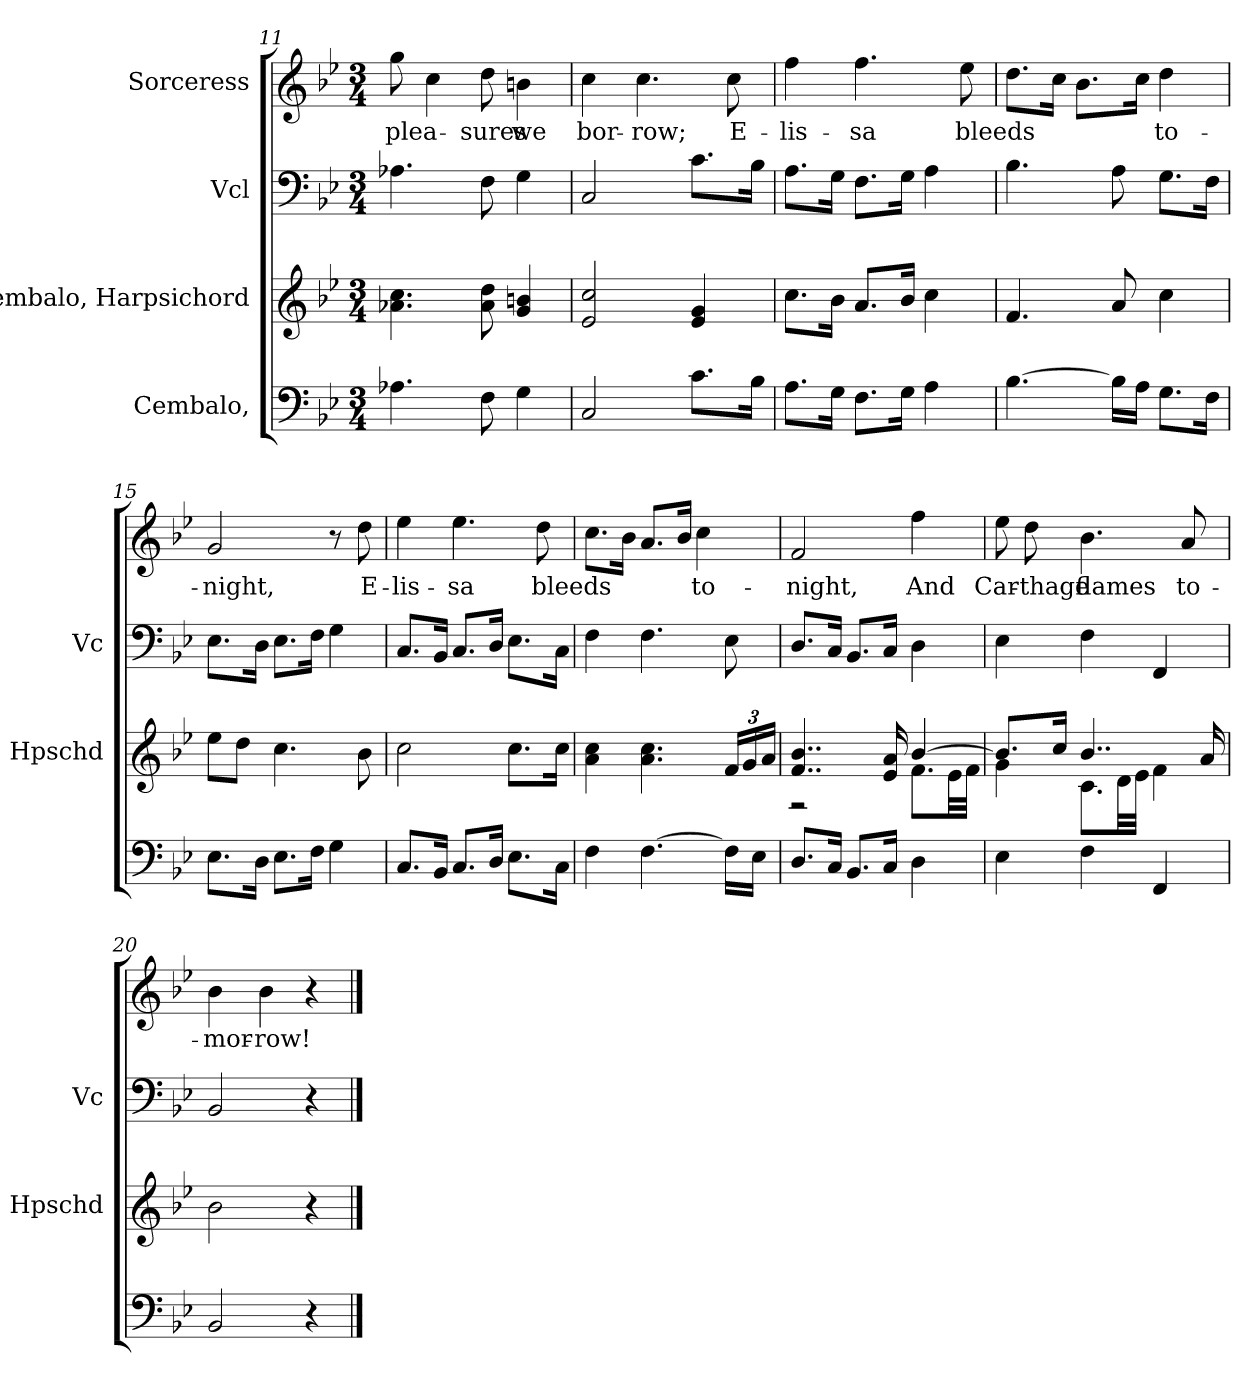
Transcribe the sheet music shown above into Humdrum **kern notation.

**kern	**kern	**kern	**kern	**text
*part4	*part3	*part2	*part1	*part1
*staff4	*staff3	*staff2	*staff1	*staff1
*I"Cembalo,	*I"Cembalo, Harpsichord	*I"Vcl	*I"Sorceress	*
*	*I'Hpschd	*I'Vc	*	*
!!LO:LB:g=z
*clefF4	*clefG2	*clefF4	*clefG2	*
*k[b-e-]	*k[b-e-]	*k[b-e-]	*k[b-e-]	*
*M3/4	*M3/4	*M3/4	*M3/4	*
=11	=11	=11	=11	=11
!	!	!	!	!LO:LY:b
4.A-X\	4.a-X\ 4.cc\	4.A-X\	8gg\	plea-
.	.	.	4cc\	.
!	!	!	!	!LO:LY:b
8F\	8a-\ 8dd\	8F\	8dd\	-sures
!	!	!	!	!LO:LY:b
4G\	4g/ 4bn/	4G\	4bn\	we
=12	=12	=12	=12	=12
!	!	!	!	!LO:LY:b
2C/	2e-/ 2cc/	2C/	4cc\	bor-
!	!	!	!	!LO:LY:b
.	.	.	4.cc\	-row;
8.c\L	4e-/ 4g/	8.c\L	.	.
!	!	!	!	!LO:LY:b
.	.	.	8cc\	E-
16B-\Jk	.	16B-\Jk	.	.
=13	=13	=13	=13	=13
!	!	!	!	!LO:LY:b
8.A\L	8.cc\L	8.A\L	4ff\	-lis-
16G\Jk	16b-\Jk	16G\Jk	.	.
!	!	!	!	!LO:LY:b
8.F\L	8.a/L	8.F\L	4.ff\	-sa
16G\Jk	16b-/Jk	16G\Jk	.	.
4A\	4cc\	4A\	.	.
!	!	!	!	!LO:LY:b
.	.	.	8ee-\	bleeds
=14	=14	=14	=14	=14
[4.B-\	4.f/	4.B-\	8.dd\L	.
.	.	.	16cc\Jk	.
.	.	.	8.b-\L	.
16B-\LL]	8a/	8A\	.	.
16A\JJ	.	.	16cc\Jk	.
!	!	!	!	!LO:LY:b
8.G\L	4cc\	8.G\L	4dd\	to-
16F\Jk	.	16F\Jk	.	.
=15	=15	=15	=15	=15
!	!	!	!	!LO:LY:b
8.E-\L	8ee-\L	8.E-\L	2g/	-night,
.	8dd\J	.	.	.
16D\Jk	.	16D\Jk	.	.
8.E-\L	4.cc\	8.E-\L	.	.
16F\Jk	.	16F\Jk	.	.
4G\	.	4G\	8r	.
!	!	!	!	!LO:LY:b
.	8b-\	.	8dd\	E-
!!LO:PB:g=z
=16	=16	=16	=16	=16
!	!	!	!	!LO:LY:b
8.C/L	2cc\	8.C/L	4ee-\	-lis-
16BB-/Jk	.	16BB-/Jk	.	.
!	!	!	!	!LO:LY:b
8.C/L	.	8.C/L	4.ee-\	-sa
16D/Jk	.	16D/Jk	.	.
8.E-\L	8.cc\L	8.E-\L	.	.
!	!	!	!	!LO:LY:b
.	.	.	8dd\	bleeds
16C\Jk	16cc\Jk	16C\Jk	.	.
=17	=17	=17	=17	=17
4F\	4a\ 4cc\	4F\	8.cc\L	.
.	.	.	16b-\Jk	.
[4.F\	4.a\ 4.cc\	4.F\	8.a/L	.
.	.	.	16b-/Jk	.
!	!	!	!	!LO:LY:b
.	.	.	4cc\	to-
*	*Xbrackettup	*	*	*
16F\LL]	24f/LL	8E-\	.	.
.	24g/	.	.	.
16E-\JJ	.	.	.	.
.	24a/JJ	.	.	.
=18	=18	=18	=18	=18
*	*^	*	*	*
!	!	!	!	!	!LO:LY:b
8.D/L	4..f/ 4..b-/	2r	8.D/L	2f/	-night,
16C/Jk	.	.	16C/Jk	.	.
8.BB-/L	.	.	8.BB-/L	.	.
16C/Jk	16e-/ 16a/	.	16C/Jk	.	.
!	!	!	!	!	!LO:LY:b
4D\	[4b-/	8.f\L	4D\	4ff\	And
.	.	32e-\LL	.	.	.
.	.	32f\JJJ	.	.	.
=19	=19	=19	=19	=19	=19
!	!	!	!	!	!LO:LY:b
4E-\	8.b-/L]	4g\	4E-\	8ee-\	Car-
!	!	!	!	!	!LO:LY:b
.	.	.	.	8dd\	-thage
.	16cc/Jk	.	.	.	.
!	!	!	!	!	!LO:LY:b
4F\	4..b-/	8.c\L	4F\	4.b-\	flames
.	.	32d\LL	.	.	.
.	.	32e-\JJJ	.	.	.
4FF/	.	4f\	4FF/	.	.
!	!	!	!	!	!LO:LY:b
.	.	.	.	8a/	to-
.	16a/	.	.	.	.
*	*v	*v	*	*	*
!!LO:LB:g=z
=20	=20	=20	=20	=20
!	!	!	!	!LO:LY:b
2BB-/	2b-\	2BB-/	4b-\	-mor-
!	!	!	!	!LO:LY:b
.	.	.	4b-\	-row!
4r	4r	4r	4r	.
==	==	==	==	==
*-	*-	*-	*-	*-
